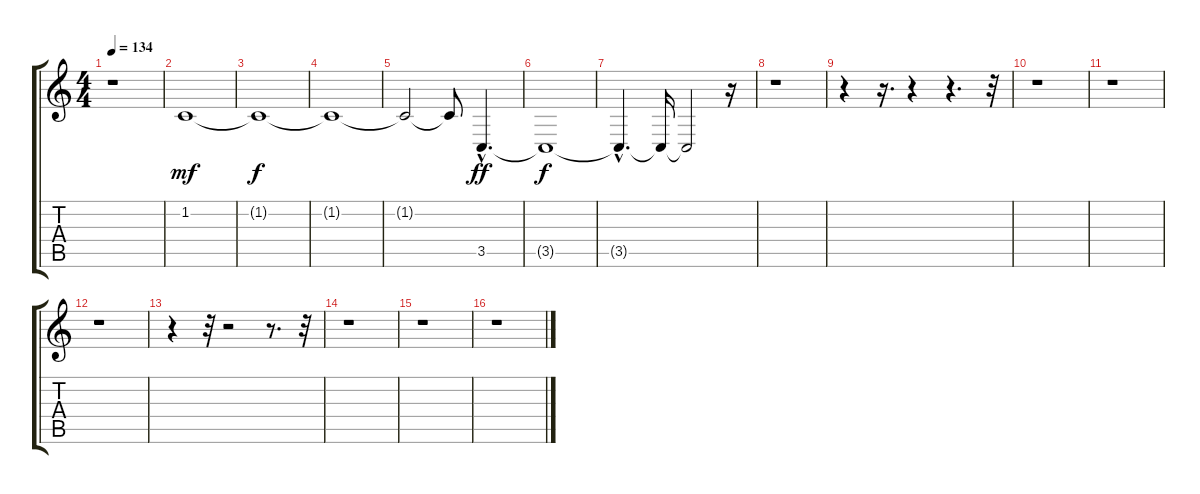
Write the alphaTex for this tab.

\track "" {instrument applause}
\staff {score tabs}
\tuning (E4 B3 G3 D3 A2 E2) {hide}
\ts (4 4)
\tempo 134
\clef g2
\ks c
r.1{dy mf} |
1.2.1{volume 0} |
1.2{t}.1{dy f} |
1.2{t}.1 |
1.2{t}.2 1.2{t}.8 3.5{hac}.4{d dy ff volume 2} |
3.5{t}.1{dy f} |
3.5{hac t}.4{d} 3.5{t}.16 3.5{t}.2{volume 3} r.16 |
r.1 |
r.4 r.16{d} r.4 r.4{d volume 0} r.32 |
r.1 |
r.1 |
r.1 |
r.4 r.32 r.2 r.8{d} r.32 |
r.1 |
r.1 |
r.1
